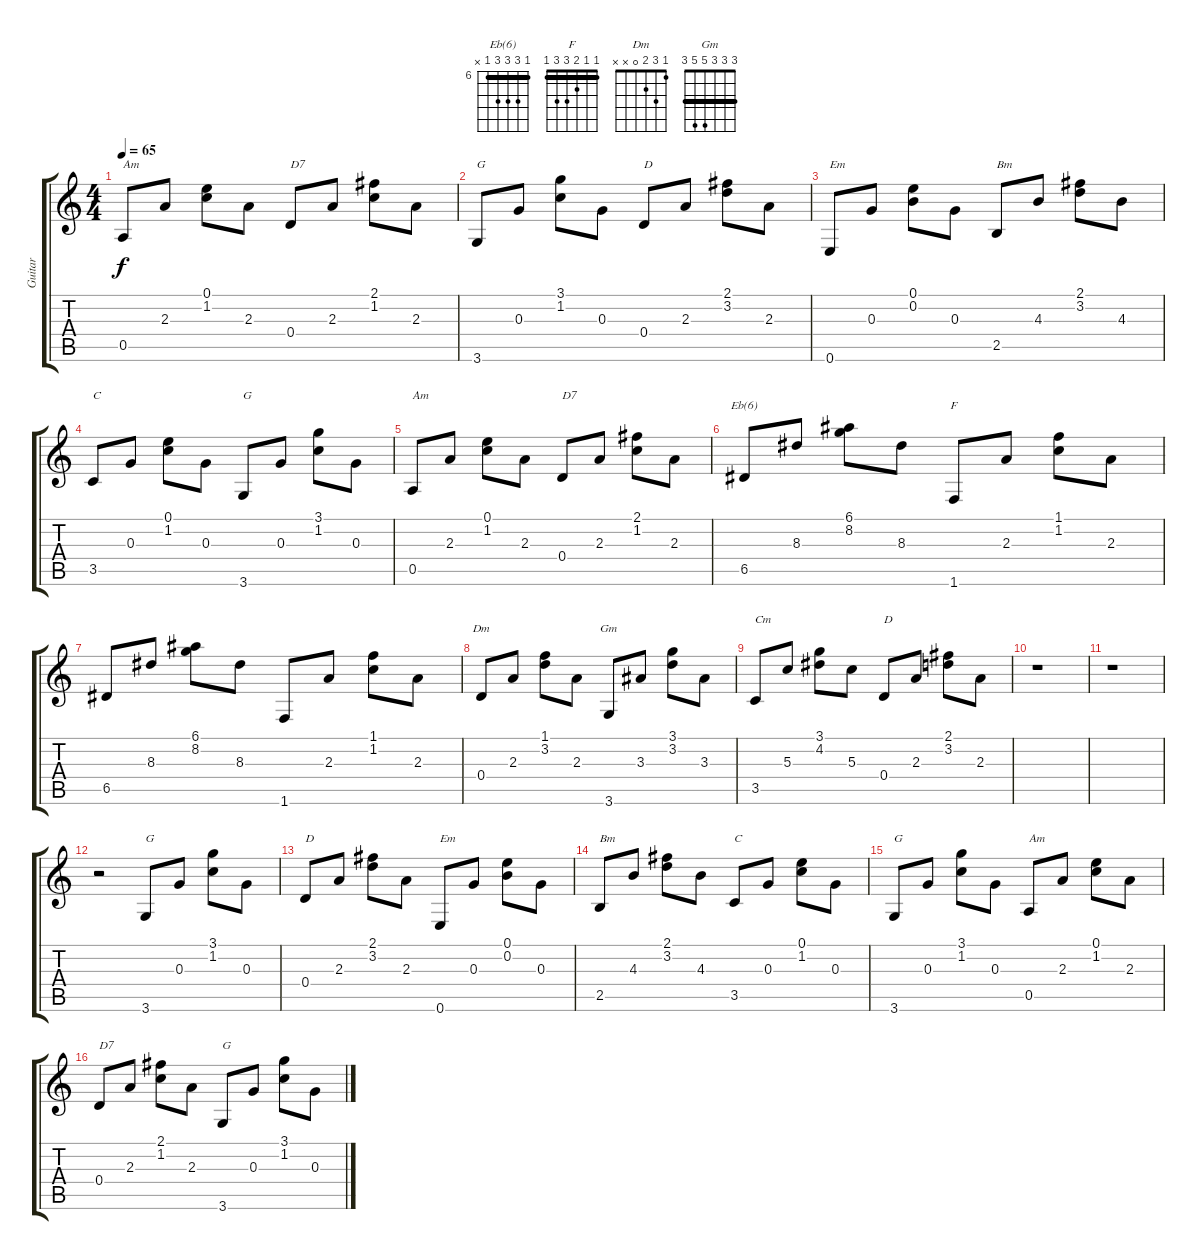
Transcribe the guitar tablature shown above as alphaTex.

\track ("Guitar" "Guitar") {instrument acousticguitarnylon}
\staff {score tabs}
\tuning (E4 B3 G3 D3 A2 E2) {hide}
\chord ("Eb(6)" 6 8 8 8 6 x) {firstfret 6 barre 6}
\chord ("F" 1 1 2 3 3 1) {barre 1}
\chord ("Dm" 1 3 2 0 x x)
\chord ("Gm" 3 3 3 5 5 3) {barre 3}
\ts (4 4)
\tempo 65
\clef g2
\ks c
0.5.8{txt "Am" dy f} 2.3.8 (0.1 1.2).8 2.3.8 0.4.8{txt "D7"} 2.3.8 (2.1 1.2).8 2.3.8 |
3.6.8{txt "G"} 0.3.8 (3.1 1.2).8 0.3.8 0.4.8{txt "D"} 2.3.8 (2.1 3.2).8 2.3.8 |
0.6.8{txt "Em"} 0.3.8 (0.1 0.2).8 0.3.8 2.5.8{txt "Bm"} 4.3.8 (2.1 3.2).8 4.3.8 |
3.5.8{txt "C"} 0.3.8 (0.1 1.2).8 0.3.8 3.6.8{txt "G"} 0.3.8 (3.1 1.2).8 0.3.8 |
0.5.8{txt "Am"} 2.3.8 (0.1 1.2).8 2.3.8 0.4.8{txt "D7"} 2.3.8 (2.1 1.2).8 2.3.8 |
6.5.8{ch "Eb(6)"} 8.3.8 (6.1 8.2).8 8.3.8 1.6.8{ch "F"} 2.3.8 (1.1 1.2).8 2.3.8 |
6.5.8 8.3.8 (6.1 8.2).8 8.3.8 1.6.8 2.3.8 (1.1 1.2).8 2.3.8 |
0.4.8{ch "Dm"} 2.3.8 (1.1 3.2).8 2.3.8 3.6.8{ch "Gm"} 3.3.8 (3.1 3.2).8 3.3.8 |
3.5.8{txt "Cm"} 5.3.8 (3.1 4.2).8 5.3.8 0.4.8{txt "D"} 2.3.8 (2.1 3.2).8 2.3.8 |
r.1 |
r.1 |
r.2 3.6.8{txt "G"} 0.3.8 (3.1 1.2).8 0.3.8 |
0.4.8{txt "D"} 2.3.8 (2.1 3.2).8 2.3.8 0.6.8{txt "Em"} 0.3.8 (0.1 0.2).8 0.3.8 |
2.5.8{txt "Bm"} 4.3.8 (2.1 3.2).8 4.3.8 3.5.8{txt "C"} 0.3.8 (0.1 1.2).8 0.3.8 |
3.6.8{txt "G"} 0.3.8 (3.1 1.2).8 0.3.8 0.5.8{txt "Am"} 2.3.8 (0.1 1.2).8 2.3.8 |
0.4.8{txt "D7"} 2.3.8 (2.1 1.2).8 2.3.8 3.6.8{txt "G"} 0.3.8 (3.1 1.2).8 0.3.8
